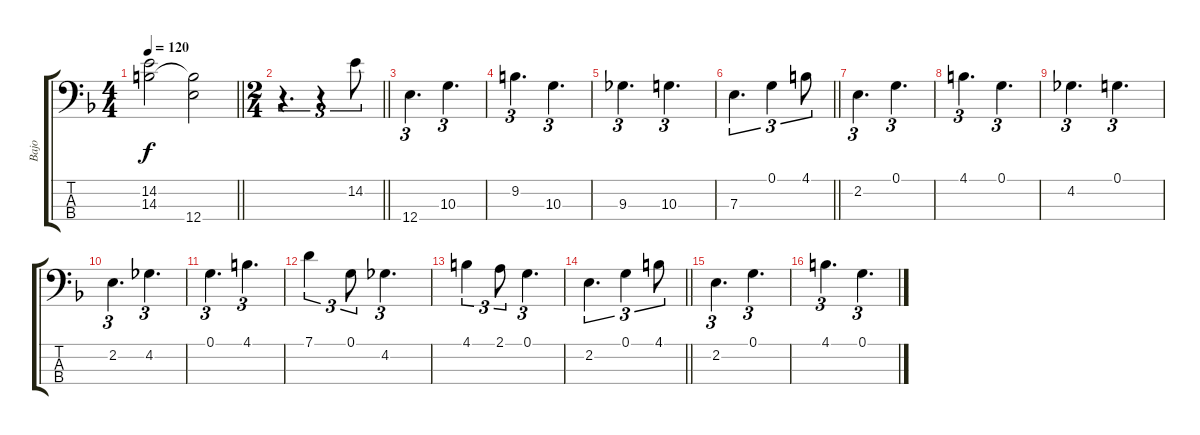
\track ("Bajo" "Bajo") {instrument electricbassfinger}
\staff {score tabs}
\tuning (G2 D2 A1 E1) {hide}
\ts (4 4)
\tempo 120
\clef f4
\barLineRight lightlight
\ks dminor
(14.2 14.3).2{dy f} (14.3{t} 12.4).2 |
\ts (2 4)
\barLineRight lightlight
r.4{d tu (3 2) volume 11 balance 4 instrument electricbassfinger} r.4{tu (3 2)} 14.2.8{tu (3 2)} |
12.4.4{d tu (3 2)} 10.3.4{d tu (3 2)} |
9.2.4{d tu (3 2)} 10.3.4{d tu (3 2)} |
9.3.4{d tu (3 2)} 10.3.4{d tu (3 2)} |
\barLineRight lightlight
7.3.4{d tu (3 2)} 0.1.4{tu (3 2)} 4.1.8{tu (3 2)} |
2.2.4{d tu (3 2)} 0.1.4{d tu (3 2)} |
4.1.4{d tu (3 2)} 0.1.4{d tu (3 2)} |
4.2.4{d tu (3 2)} 0.1.4{d tu (3 2)} |
2.2.4{d tu (3 2)} 4.2.4{d tu (3 2)} |
0.1.4{d tu (3 2)} 4.1.4{d tu (3 2)} |
7.1.4{tu (3 2)} 0.1.8{tu (3 2)} 4.2.4{d tu (3 2)} |
4.1.4{tu (3 2)} 2.1.8{tu (3 2)} 0.1.4{d tu (3 2)} |
\barLineRight lightlight
2.2.4{d tu (3 2)} 0.1.4{tu (3 2)} 4.1.8{tu (3 2)} |
2.2.4{d tu (3 2)} 0.1.4{d tu (3 2)} |
4.1.4{d tu (3 2)} 0.1.4{d tu (3 2)}
